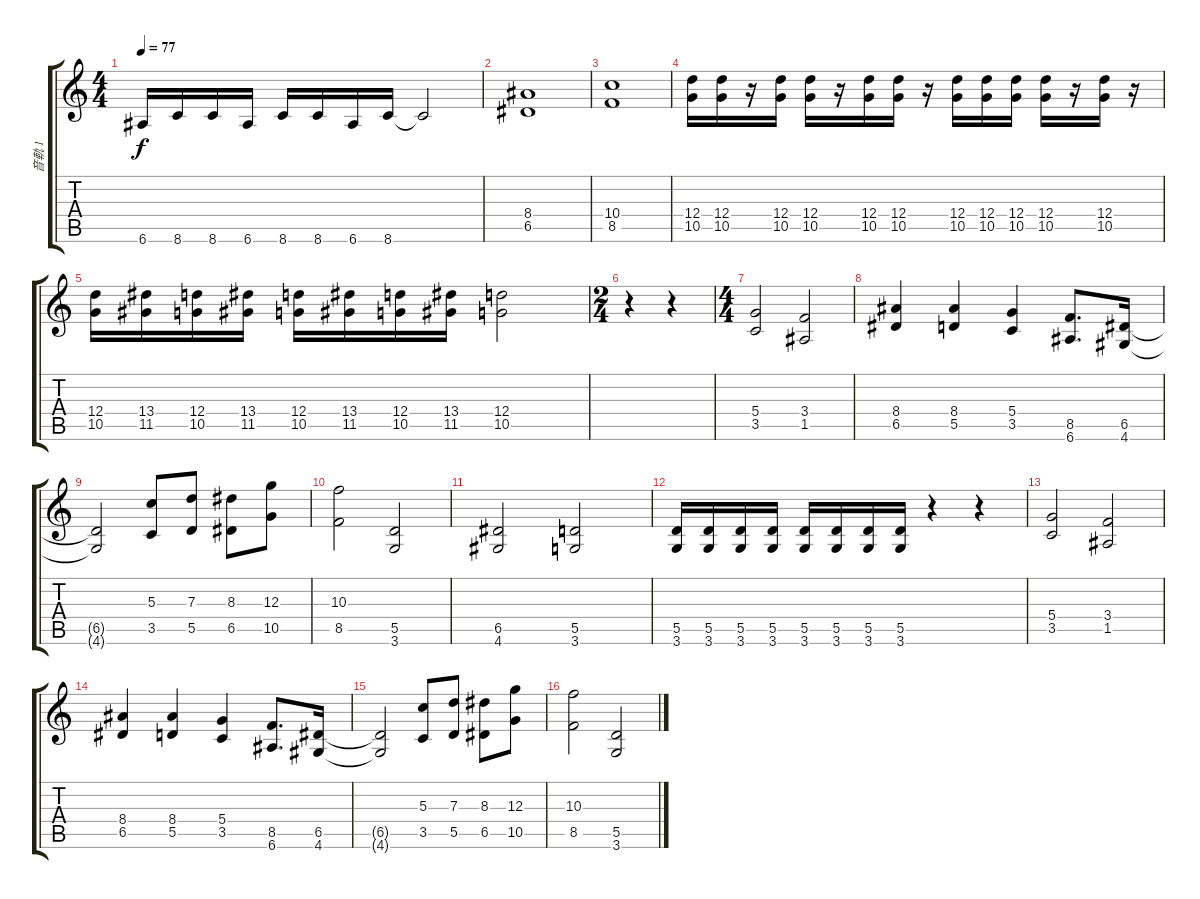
\track ("音軌 1" "音軌 1") {instrument overdrivenguitar}
\staff {score tabs}
\tuning (E4 B3 G3 D3 A2 E2) {hide}
\ts (4 4)
\tempo 77
\clef g2
\ks c
6.6.16{dy f} 8.6.16 8.6.16 6.6.16 8.6.16 8.6.16 6.6.16 8.6.16 8.6{t}.2 |
(8.4 6.5).1 |
(10.4 8.5).1 |
(12.4 10.5).16 (12.4 10.5).16 r.16 (12.4 10.5).16 (12.4 10.5).16 r.16 (12.4 10.5).16 (12.4 10.5).16 r.16 (12.4 10.5).16 (12.4 10.5).16 (12.4 10.5).16 (12.4 10.5).16 r.16 (12.4 10.5).16 r.16 |
(12.4 10.5).16 (13.4 11.5).16 (12.4 10.5).16 (13.4 11.5).16 (12.4 10.5).16 (13.4 11.5).16 (12.4 10.5).16 (13.4 11.5).16 (12.4 10.5).2 |
\ts (2 4)
r.4 r.4 |
\ts (4 4)
(5.4 3.5).2 (3.4 1.5).2 |
(8.4 6.5).4 (8.4 5.5).4 (5.4 3.5).4 (8.5 6.6).8{d} (6.5 4.6).16 |
(6.5{t} 4.6{t}).2 (5.3 3.5).8 (7.3 5.5).8 (8.3 6.5).8 (12.3 10.5).8 |
(10.3 8.5).2 (5.5 3.6).2 |
(6.5 4.6).2 (5.5 3.6).2 |
(5.5 3.6).16 (5.5 3.6).16 (5.5 3.6).16 (5.5 3.6).16 (5.5 3.6).16 (5.5 3.6).16 (5.5 3.6).16 (5.5 3.6).16 r.4 r.4 |
(5.4 3.5).2 (3.4 1.5).2 |
(8.4 6.5).4 (8.4 5.5).4 (5.4 3.5).4 (8.5 6.6).8{d} (6.5 4.6).16 |
(6.5{t} 4.6{t}).2 (5.3 3.5).8 (7.3 5.5).8 (8.3 6.5).8 (12.3 10.5).8 |
(10.3 8.5).2 (5.5 3.6).2
